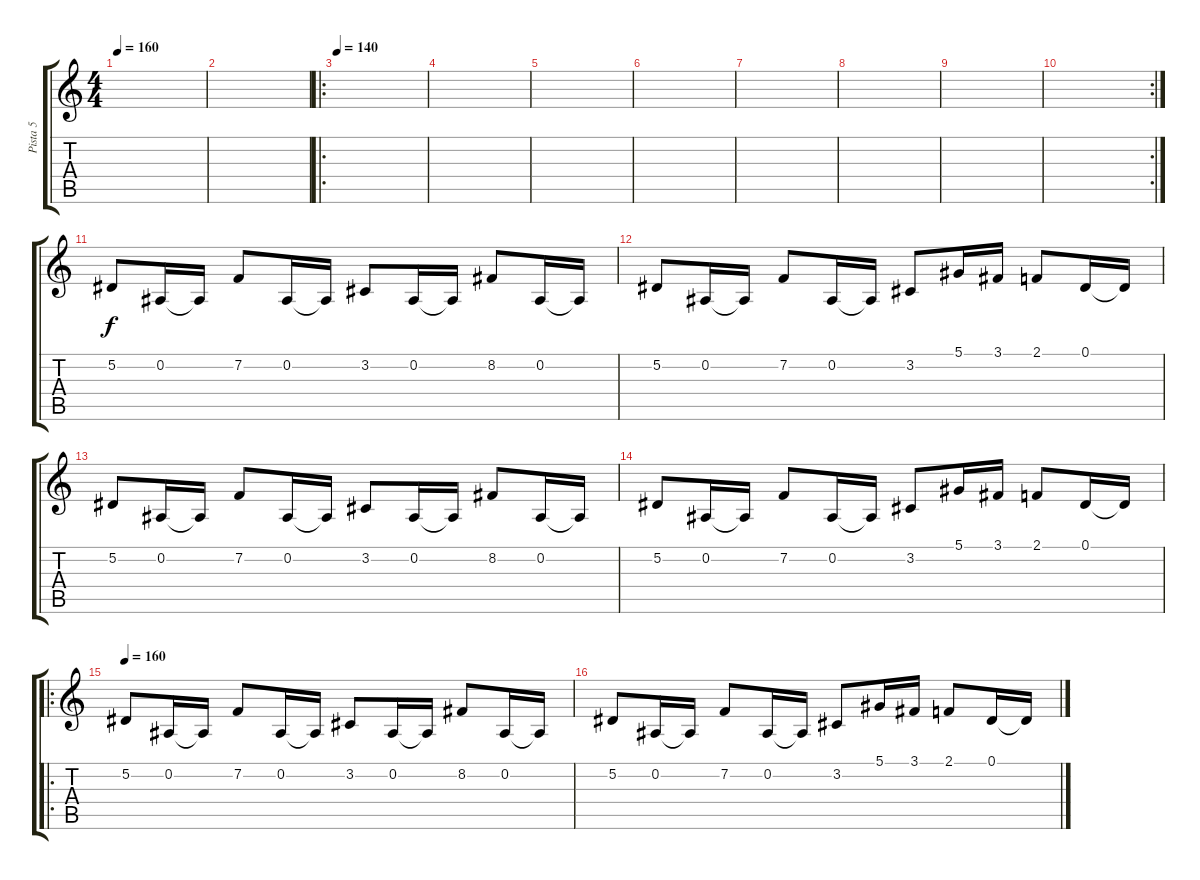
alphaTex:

\track ("Pista 5" "Pista 5") {instrument acousticgrandpiano}
\staff {score tabs}
\tuning (Eb4 Bb3 Gb3 Db3 Ab2 Eb2) {hide}
\ts (4 4)
\tempo 160
\clef g2
\ks c
|
|
\ro
\tempo 140
|
|
|
|
|
|
|
\rc 2
|
5.2.8 0.2.16 0.2{t}.16 7.2.8 0.2.16 0.2{t}.16 3.2.8 0.2.16 0.2{t}.16 8.2.8 0.2.16 0.2{t}.16 |
5.2.8 0.2.16 0.2{t}.16 7.2.8 0.2.16 0.2{t}.16 3.2.8 5.1.16 3.1.16 2.1.8 0.1.16 0.1{t}.16 |
5.2.8 0.2.16 0.2{t}.16 7.2.8 0.2.16 0.2{t}.16 3.2.8 0.2.16 0.2{t}.16 8.2.8 0.2.16 0.2{t}.16 |
5.2.8 0.2.16 0.2{t}.16 7.2.8 0.2.16 0.2{t}.16 3.2.8 5.1.16 3.1.16 2.1.8 0.1.16 0.1{t}.16 |
\ro
\tempo 160
5.2.8 0.2.16 0.2{t}.16 7.2.8 0.2.16 0.2{t}.16 3.2.8 0.2.16 0.2{t}.16 8.2.8 0.2.16 0.2{t}.16 |
5.2.8 0.2.16 0.2{t}.16 7.2.8 0.2.16 0.2{t}.16 3.2.8 5.1.16 3.1.16 2.1.8 0.1.16 0.1{t}.16
